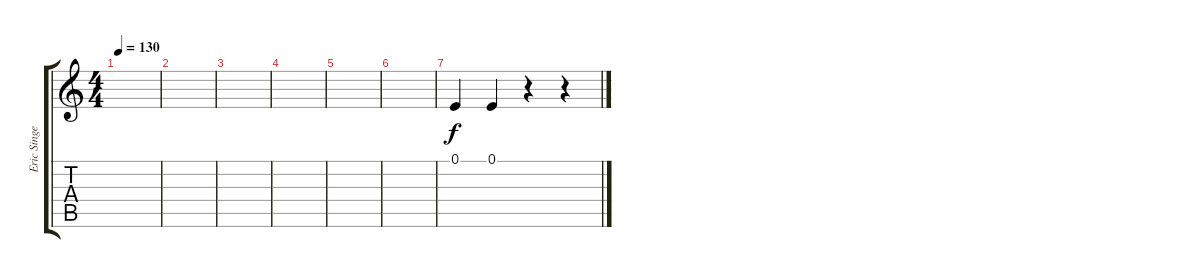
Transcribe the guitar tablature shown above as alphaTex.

\track ("Eric Singer" "Eric Singe") {instrument tinklebell}
\staff {score tabs}
\tuning (E4 B3 G3 D3 A2 E2) {hide}
\ts (4 4)
\tempo 130
\clef g2
\ks c
|
|
|
|
|
|
0.1.4 0.1.4 r.4 r.4
